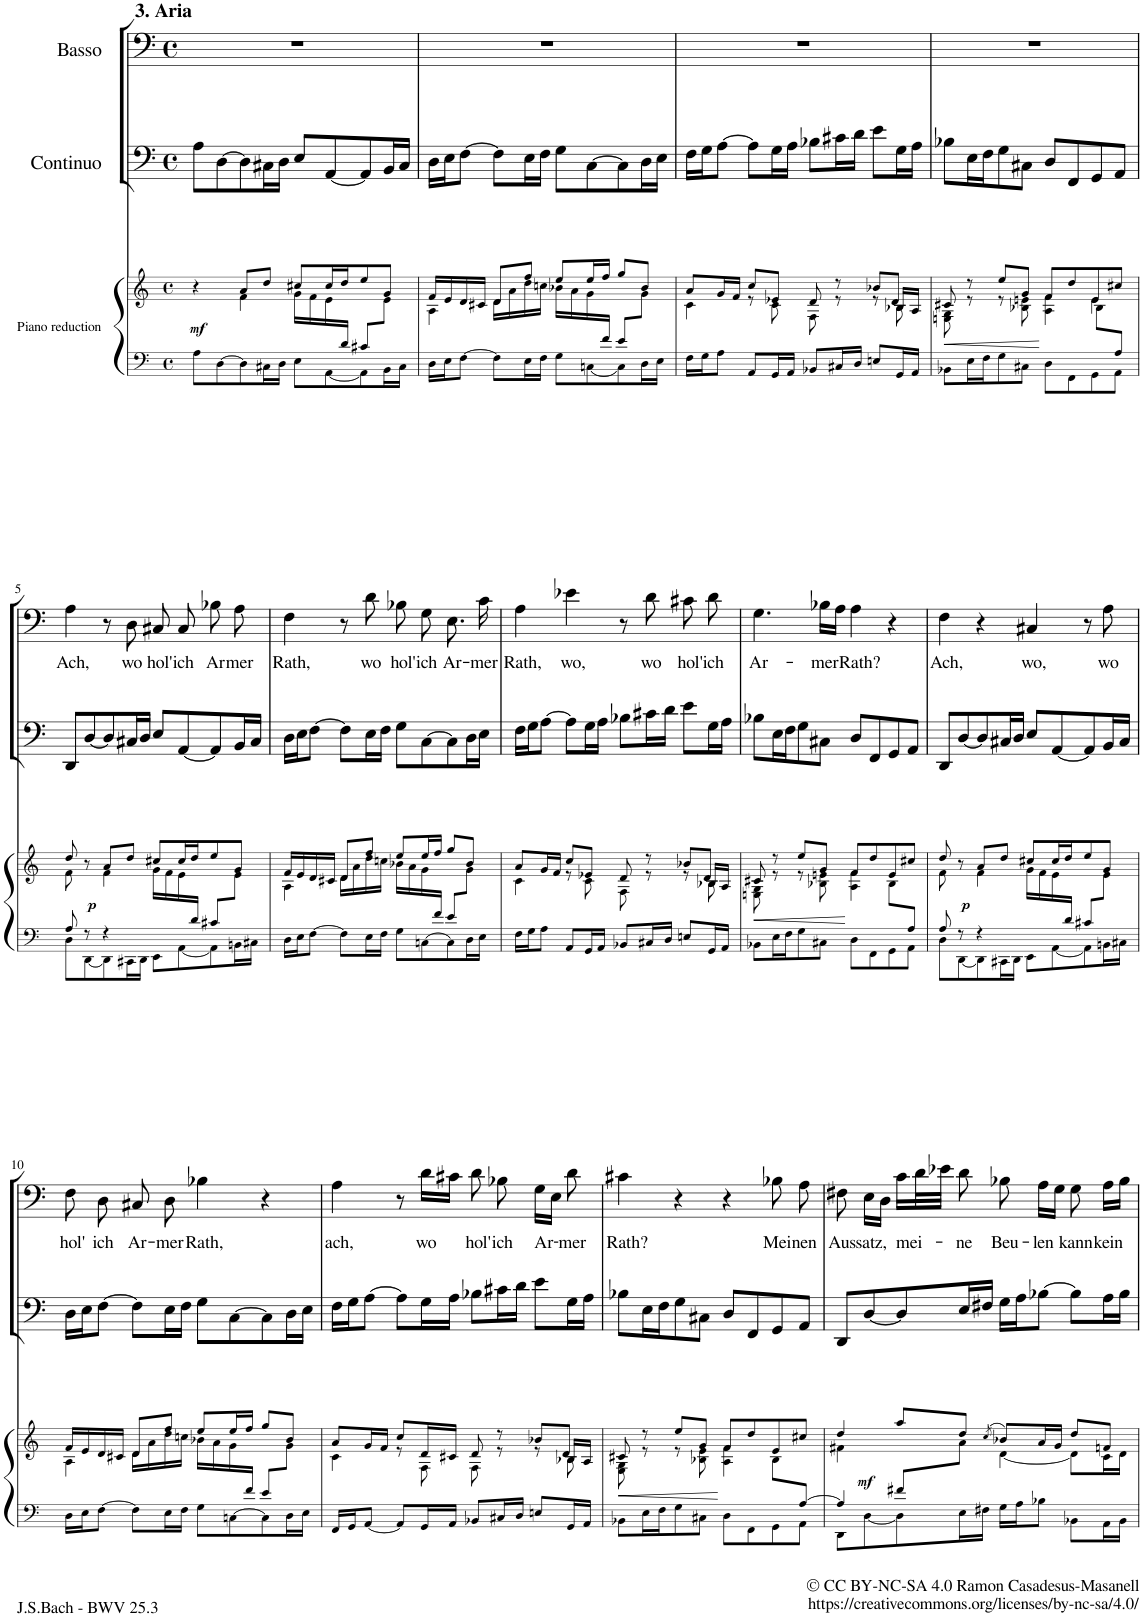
**kern	**kern	**dynam	**kern	**kern	**text
*part3	*part3	*part3	*part2	*part1	*part1
*staff4	*staff3	*staff3/4	*staff2	*staff1	*staff1
*I"Piano reduction	*	*	*I"Continuo	*I"Basso	*
*I'Pno	*	*	*	*	*
*stria5	*stria5	*	*	*	*
*clefF4	*clefG2	*	*clefF4	*clefF4	*
*k[]	*k[]	*	*k[]	*k[]	*
*M4/4	*M4/4	*	*M4/4	*M4/4	*
*met(c)	*met(c)	*	*met(c)	*met(c)	*
=1	=1	=1	=1	=1	=1
*^	*^	*	*	*	*
!	!	!	!	!	!	!LO:TX:a:B:t=3. Aria	!
!	!	!	!	!LO:DY:b	!	!	!
8.ryy	8A\L	4r	4ryy	mf	8A\L	1r	.
.	[8D\	.	.	.	[8D\	.	.
.	8D\]	8a/L	4f\	.	8D\]	.	.
.	16C#X\L	8dd/J	.	.	16C#X\L	.	.
.	16D\JJ	.	.	.	16D\JJ	.	.
.	8E\L	8cc#X/L	16g\LL	.	8E/L	.	.
.	.	.	16f\	.	.	.	.
.	[<8AA\	16cc#/L	16e\	.	[8AA/	.	.
16d/JJ	.	16dd/J	8.ryy	.	.	.	.
8c#X/L	8AA\]	8ee/	.	.	8AA/]	.	.
8ryy	16BB\L	8g/J	8e\J	.	16BB/L	.	.
.	16C#\JJ	.	.	.	16C#/JJ	.	.
=2	=2	=2	=2	=2	=2	=2	=2
8.ryy	16D\LL	16f/LL	4A\	.	16D\LL	1r	.
.	16E\J	16e/	.	.	16E\J	.	.
.	[8F\J	16d/	.	.	[8F\J	.	.
.	.	16c#X/JJ	.	.	.	.	.
.	8F\L]	8d/L	16d\LL	.	8F\L]	.	.
.	.	.	16a\	.	.	.	.
.	16E\L	8ff/J	16dd\	.	16E\L	.	.
.	16F\JJ	.	16ccn\JJ	.	16F\JJ	.	.
.	8G\L	8ee/L	16b-X\LL	.	8G\L	.	.
.	.	.	16a\	.	.	.	.
.	[<8Cn\	16ee/L	16g\	.	[8C\	.	.
16f/JJ	.	16ff/JJ	8.ryy	.	.	.	.
8e/L	8C\]	8gg/L	.	.	8C\]	.	.
8ryy	16D\L	8b-/J	8g\J	.	16D\L	.	.
.	16E\JJ	.	.	.	16E\JJ	.	.
*v	*v	*	*	*	*	*	*
=3	=3	=3	=3	=3	=3	=3
*	*	*^	*	*	*	*
16F\LL	8a/L	4c\	2ryy	.	16F\LL	1r	.
16G\J	.	.	.	.	16G\J	.	.
8A\J	16g/L	.	.	.	[8A\J	.	.
.	16f/JJ	.	.	.	.	.	.
8AA/L	8cc/L	8r	.	.	8A\L]	.	.
16GG/L	8e-X/J	8c\	.	.	16G\L	.	.
16AA/JJ	.	.	.	.	16A\JJ	.	.
8BB-X/L	8d/	8F\	4ryy	.	8B-X\L	.	.
16C#X/L	8r	8r	.	.	16c#X\L	.	.
16D/JJ	.	.	.	.	16d\JJ	.	.
8En/L	8b-X/L	8r	8ryy	.	8e\L	.	.
16GG/L	8d/J	8B-X\	16B-/LL	.	16G\L	.	.
16AA/JJ	.	.	16A/JJ	.	16A\JJ	.	.
=4	=4	=4	=4	=4	=4	=4	=4
*^	*	*	*	*	*	*	*
!	!	!	!	!	!LO:HP:b	!	!	!
2ryy	8BB-X\L	8c#X/	8En\ 8G\	2.ryy	<	8B-X\L	1r	.
.	16E\L	8r	8r	.	.	16E\L	.	.
.	16F\J	.	.	.	.	16F\J	.	.
.	8G\	8ee/L	8r	.	.	8G\	.	.
.	8C#X\J	8g/J	8B-X\ 8en\	.	.	8C#X\J	.	.
4ryy	8D\L	8f/L	4A\ 4f\	.	[	8D/L	.	.
.	8FF\	8dd/	.	.	.	8FF/	.	.
8ryy	8GG\	8e/	4e\	8B-\L	.	8GG/	.	.
8A/J	8AA\J	8cc#X/J	.	8ryy	.	8AA/J	.	.
!!LO:LB:g=z
=5	=5	=5	=5	=5	=5	=5	=5	=5
*	*^	*	*	*	*	*	*	*
!	!	!	!	!	!	!	!	!	!LO:LY:b
*	*	*	*	*v	*v	*	*	*	*
8.ryy	8A/	8D\L	8dd/	8f\	.	8DD/L	4A\	Ach,
!	!	!	!	!	!LO:DY:b	!	!	!
.	8r	[8DD\	8r	8ryy	p	[8D/	.	.
.	4r	8DD\]	8a/L	4f\	.	8D/]	8r	.
!	!	!	!	!	!	!	!	!LO:LY:b
.	.	16CC#X\L	8dd/J	.	.	16C#X/L	8D\	wo
.	.	16DD\JJ	.	.	.	16D/JJ	.	.
!	!	!	!	!	!	!	!	!LO:LY:b
.	2ryy	8EE\L	8cc#X/L	16g\LL	.	8E/L	8C#X/	hol'
.	.	.	.	16f\	.	.	.	.
!	!	!	!	!	!	!	!	!LO:LY:b
.	.	[8AA\	16cc#/L	16e\	.	[8AA/	8C#/	ich
16d/JJ	.	.	16dd/J	8.ryy	.	.	.	.
!	!	!	!	!	!	!	!	!LO:LY:b
8c#X/L	.	8AA\]	8ee/	.	.	8AA/]	8B-X\	Ar-
!	!	!	!	!	!	!	!	!LO:LY:b
8ryy	.	16BBn\L	8g/J	8e\J	.	16BB/L	8A\	-mer
.	.	16C#X\JJ	.	.	.	16C#/JJ	.	.
=6	=6	=6	=6	=6	=6	=6	=6	=6
!	!	!	!	!	!	!	!	!LO:LY:b
*	*v	*v	*	*	*	*	*	*
8.ryy	16D\LL	16f/LL	4A\	.	16D\LL	4F\	Rath,
.	16E\J	16e/	.	.	16E\J	.	.
.	[8F\J	16d/	.	.	[8F\J	.	.
.	.	16c#X/JJ	.	.	.	.	.
.	8F\L]	8d/L	16d\LL	.	8F\L]	8r	.
.	.	.	16a\	.	.	.	.
!	!	!	!	!	!	!	!LO:LY:b
.	16E\L	8ff/J	16dd\	.	16E\L	8d\	wo
.	16F\JJ	.	16ccn\JJ	.	16F\JJ	.	.
!	!	!	!	!	!	!	!LO:LY:b
.	8G\L	8ee/L	16b-X\LL	.	8G\L	8B-X\	hol'
.	.	.	16a\	.	.	.	.
!	!	!	!	!	!	!	!LO:LY:b
.	[8Cn\	16ee/L	16g\	.	[8C\	8G\	ich
16f/JJ	.	16ff/JJ	8.ryy	.	.	.	.
!	!	!	!	!	!	!	!LO:LY:b
8e/L	8C\]	8gg/L	.	.	8C\]	8.E\	Ar-
8ryy	16D\L	8b-/J	8g\J	.	16D\L	.	.
!	!	!	!	!	!	!	!LO:LY:b
.	16E\JJ	.	.	.	16E\JJ	16c\	-mer
=7	=7	=7	=7	=7	=7	=7	=7
*	*	*	*^	*	*	*	*
!	!	!	!	!	!	!	!	!LO:LY:b
*v	*v	*	*	*	*	*	*	*
16F\LL	8a/L	4c\	2ryy	.	16F\LL	4A\	Rath,
16G\J	.	.	.	.	16G\J	.	.
8A\J	16g/L	.	.	.	[8A\J	.	.
.	16f/JJ	.	.	.	.	.	.
!	!	!	!	!	!	!	!LO:LY:b
8AA/L	8cc/L	8r	.	.	8A\L]	4e-X\	wo,
16GG/L	8e-X/J	8c\	.	.	16G\L	.	.
16AA/JJ	.	.	.	.	16A\JJ	.	.
8BB-X/L	8d/	8F\	4ryy	.	8B-X\L	8r	.
!	!	!	!	!	!	!	!LO:LY:b
16C#X/L	8r	8r	.	.	16c#X\L	8d\	wo
16D/JJ	.	.	.	.	16d\JJ	.	.
!	!	!	!	!	!	!	!LO:LY:b
8En/L	8b-X/L	8r	8ryy	.	8e\L	8c#X\	hol'
!	!	!	!	!	!	!	!LO:LY:b
16GG/L	8d/J	8B-X\	16B-/LL	.	16G\L	8d\	ich
16AA/JJ	.	.	16A/JJ	.	16A\JJ	.	.
=8	=8	=8	=8	=8	=8	=8	=8
*^	*	*	*	*	*	*	*
!	!	!	!	!	!LO:HP:b	!	!	!LO:LY:b
*	*	*	*v	*v	*	*	*	*
2..ryy	8BB-X\L	8c#X/	8En\ 8G\	<	8B-X\L	4.G\	Ar-
.	16E\L	8r	8r	.	16E\L	.	.
.	16F\J	.	.	.	16F\J	.	.
.	8G\	8ee/L	8r	.	8G\	.	.
!	!	!	!	!	!	!	!LO:LY:b
.	8C#X\J	8g/J	8B-X\ 8en\	.	8C#X\J	16B-X\LL	-mer
.	.	.	.	.	.	16A\JJ	.
!	!	!	!	!	!	!	!LO:LY:b
.	8D\L	8f/L	4A\ 4f\	[	8D/L	4A\	Rath?
.	8FF\	8dd/	.	.	8FF/	.	.
.	8GG\	8e/	8B-\L	.	8GG/	4r	.
8A/J	8AA\J	8cc#X/J	8ryy	.	8AA/J	.	.
=9	=9	=9	=9	=9	=9	=9	=9
*	*^	*	*	*	*	*	*
!	!	!	!	!	!	!	!	!LO:LY:b
8.ryy	8A/	8D\L	8dd/	8f\	.	8DD/L	4F\	Ach,
!	!	!	!	!	!LO:DY:b	!	!	!
.	8r	[8DD\	8r	8ryy	p	[8D/	.	.
.	4r	8DD\]	8a/L	4f\	.	8D/]	4r	.
.	.	16CC#X\L	8dd/J	.	.	16C#X/L	.	.
.	.	16DD\JJ	.	.	.	16D/JJ	.	.
!	!	!	!	!	!	!	!	!LO:LY:b
.	2ryy	8EE\L	8cc#X/L	16g\LL	.	8E/L	4C#X/	wo,
.	.	.	.	16f\	.	.	.	.
.	.	[8AA\	16cc#/L	16e\	.	[8AA/	.	.
16d/JJ	.	.	16dd/J	8.ryy	.	.	.	.
8c#X/L	.	8AA\]	8ee/	.	.	8AA/]	8r	.
!	!	!	!	!	!	!	!	!LO:LY:b
8ryy	.	16BBn\L	8g/J	8e\J	.	16BB/L	8A\	wo
.	.	16C#X\JJ	.	.	.	16C#/JJ	.	.
!!LO:LB:g=z
=10	=10	=10	=10	=10	=10	=10	=10	=10
!	!	!	!	!	!	!	!	!LO:LY:b
*	*v	*v	*	*	*	*	*	*
8.ryy	16D\LL	16f/LL	4A\	.	16D\LL	8F\	hol'
.	16E\J	16e/	.	.	16E\J	.	.
!	!	!	!	!	!	!	!LO:LY:b
.	[8F\J	16d/	.	.	[8F\J	8D\	ich
.	.	16c#X/JJ	.	.	.	.	.
!	!	!	!	!	!	!	!LO:LY:b
.	8F\L]	8d/L	16d\LL	.	8F\L]	8C#X/	Ar-
.	.	.	16a\	.	.	.	.
!	!	!	!	!	!	!	!LO:LY:b
.	16E\L	8ff/J	16dd\	.	16E\L	8D\	-mer
.	16F\JJ	.	16ccn\JJ	.	16F\JJ	.	.
!	!	!	!	!	!	!	!LO:LY:b
.	8G\L	8ee/L	16b-X\LL	.	8G\L	4B-X\	Rath,
.	.	.	16a\	.	.	.	.
.	[8Cn\	16ee/L	16g\	.	[8C\	.	.
16f/JJ	.	16ff/JJ	8.ryy	.	.	.	.
8e/L	8C\]	8gg/L	.	.	8C\]	4r	.
8ryy	16D\L	8b-/J	8g\J	.	16D\L	.	.
.	16E\JJ	.	.	.	16E\JJ	.	.
=11	=11	=11	=11	=11	=11	=11	=11
*	*	*	*^	*	*	*	*
!	!	!	!	!	!	!	!	!LO:LY:b
*v	*v	*	*	*	*	*	*	*
16FF/LL	8a/L	4c\	2ryy	.	16F\LL	4A\	ach,
16GG/J	.	.	.	.	16G\J	.	.
[8AA/J	16g/L	.	.	.	[8A\J	.	.
.	16f/JJ	.	.	.	.	.	.
8AA/L]	8cc/L	8r	.	.	8A\L]	8r	.
!	!	!	!	!	!	!	!LO:LY:b
16GG/L	16d/L	8F\	.	.	16G\L	16d\LL	wo
16AA/JJ	16c#X/JJ	.	.	.	16A\JJ	16c#X\JJ	.
!	!	!	!	!	!	!	!LO:LY:b
8BB-X/L	8d/	8F\	4ryy	.	8B-X\L	8d\	hol'
!	!	!	!	!	!	!	!LO:LY:b
16C#X/L	8r	8r	.	.	16c#X\L	8B-X\	ich
16D/JJ	.	.	.	.	16d\JJ	.	.
!	!	!	!	!	!	!	!LO:LY:b
8En/L	8b-X/L	8r	8ryy	.	8e\L	16G\LL	Ar-
.	.	.	.	.	.	16E\JJ	.
!	!	!	!	!	!	!	!LO:LY:b
16GG/L	8d/J	8B-X\	16B-/LL	.	16G\L	8d\	mer
16AA/JJ	.	.	16A/JJ	.	16A\JJ	.	.
=12	=12	=12	=12	=12	=12	=12	=12
*^	*	*	*	*	*	*	*
!	!	!	!	!	!LO:HP:b	!	!	!LO:LY:b
*	*	*	*v	*v	*	*	*	*
2..ryy	8BB-X\L	8c#X/	8E\ 8G\	<	8B-X\L	4c#X\	Rath?
.	16E\L	8r	8r	.	16E\L	.	.
.	16F\J	.	.	.	16F\J	.	.
.	8G\	8ee/L	8r	.	8G\	4r	.
.	8C#X\J	8g/J	8B-X\ 8e\	.	8C#X\J	.	.
.	8D\L	8f/L	4A\ 4f\	[	8D/L	4r	.
.	8FF\	8dd/	.	.	8FF/	.	.
!	!	!	!	!	!	!	!LO:LY:b
.	8GG\	8e/	8B-\L	.	8GG/	8B-X\	Mei-
!	!	!	!	!	!	!	!LO:LY:b
[8A/J	8AA\J	8cc#X/J	8ryy	.	8AA/J	8A\	-nen
=13	=13	=13	=13	=13	=13	=13	=13
*	*^	*	*	*	*	*	*
!	!	!	!	!	!	!	!	!LO:LY:b
*	*	*	*	*^	*	*	*	*
4ryy	4A/]	8DD\L	4dd/	4f#X\	8ryy	.	8DD/L	8F#X\	Aus-
!	!	!	!	!	!	!LO:DY:b	!	!	!LO:LY:b
.	.	[8D\	.	.	2..ryy	mf	[8D/	16E\LL	-satz,
.	.	.	.	.	.	.	.	16D\JJ	.
!	!	!	!	!	!	!	!	!	!LO:LY:b
8f#X/L	4ryy	8D\]	8aa/L	8ryy	.	.	8D/]	16c\LL	mei-
.	.	.	.	.	.	.	.	32d\L	.
.	.	.	.	.	.	.	.	32e-X\JJJ	.
!	!	!	!	!	!	!	!	!	!LO:LY:b
2ryy	.	16E\L	8dd/J	8a\J	.	.	16E/L	8d\	ne
.	.	16F#X\JJ	.	.	.	.	16F#X/JJ	.	.
.	.	.	(8qcc/	.	.	.	.	.	.
!	!	!	!	!	!	!	!	!	!LO:LY:b
.	2ryy	16G\LL	8b-X/L)	[4d\	.	.	16G\LL	8B-X\	Beu-
.	.	16A\J	.	.	.	.	16A\J	.	.
!	!	!	!	!	!	!	!	!	!LO:LY:b
.	.	8B-X\J	16a/L	.	.	.	[8B-X\J	16A\LL	-len
.	.	.	16g/JJ	.	.	.	.	16G\JJ	.
!	!	!	!	!	!	!	!	!	!LO:LY:b
.	.	8BB-X\L	8dd/L	8d\L]	.	.	8B-\L]	8G\	kann
!	!	!	!	!	!	!	!	!	!LO:LY:b
8ryy	.	16AA\L	8fn/J	16c\L	.	.	16A\L	16A\LL	kein
.	.	16BB-\JJ	.	16d\JJ	.	.	16B-\JJ	16B-\JJ	.
*v	*v	*v	*	*	*	*	*	*	*
*	*v	*v	*v	*	*	*	*
=	=	=	=	=	=
*-	*-	*-	*-	*-	*-
